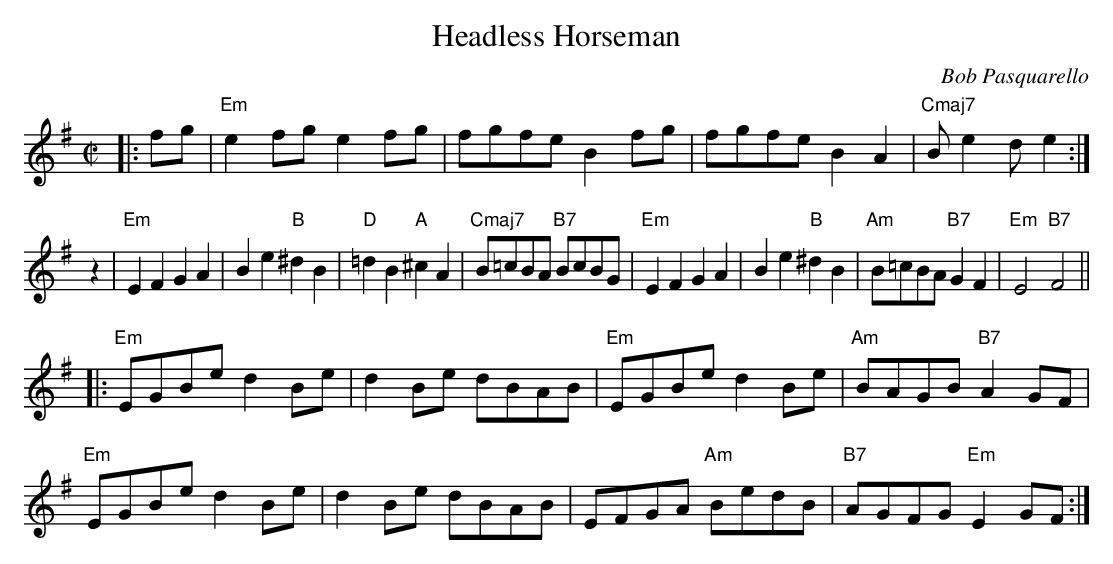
X:1
T:Headless Horseman
C:Bob Pasquarello
M:C|
K:Em
|:fg|"Em"e2 fg e2 fg|fgfe B2 fg|fgfe B2A2|"Cmaj7"Be2de2:|
z2|"Em"E2F2G2A2| B2e2"B"^d2B2| "D"=d2B2 "A"^c2A2|"Cmaj7" B=cBA "B7" BcBG|\
"Em"E2F2G2A2| B2e2"B"^d2B2| "Am" B=cBA "B7" G2F2|"Em"E4 "B7" F4||
|:"Em"EGBe d2Be| d2Be dBAB| "Em"EGBe d2 Be|"Am"BAGB "B7"A2 GF|
"Em"EGBe d2Be| d2Be dBAB|EFGA "Am"BedB|"B7"AGFG "Em"E2GF:|
